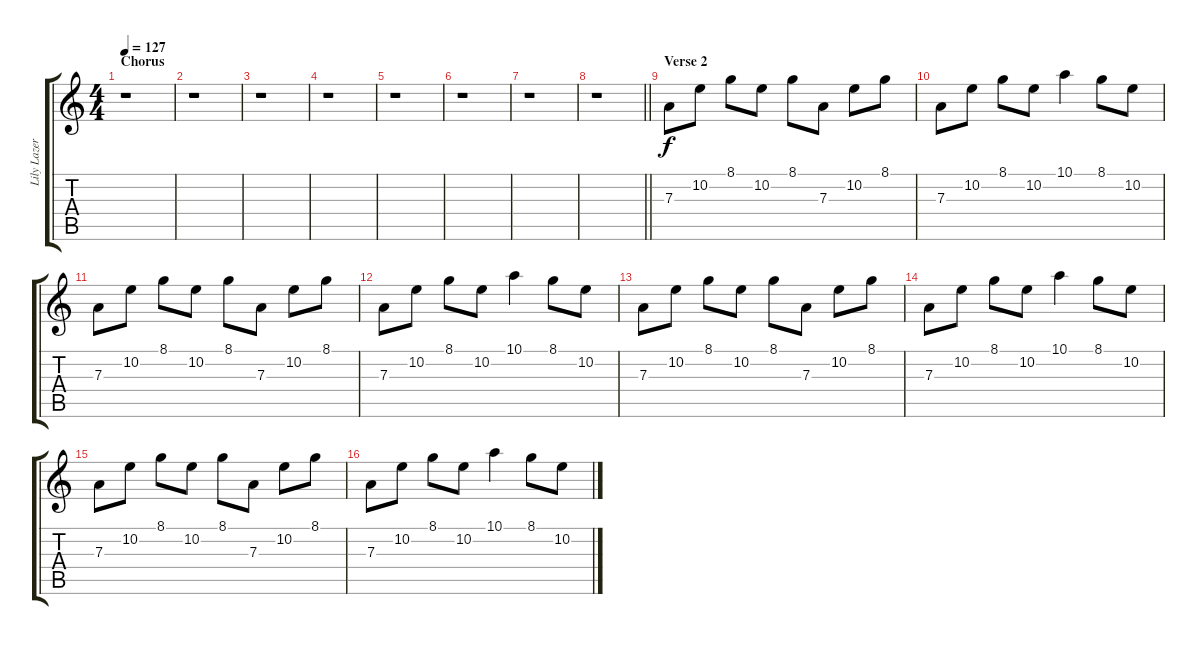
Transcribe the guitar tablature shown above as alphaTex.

\track ("Lily Lazer (Guitar)" "Lily Lazer") {instrument distortionguitar}
\staff {score tabs}
\tuning (B3 Gb3 D3 A2 E2 B1) {hide}
\ts (4 4)
\section ("" "Chorus")
\tempo 127
\clef g2
\ks c
r.1{dy f} |
r.1 |
r.1 |
r.1 |
r.1 |
r.1 |
r.1 |
\barLineRight lightlight
r.1 |
\section ("" "Verse 2")
7.3.8 10.2.8 8.1.8 10.2.8 8.1.8 7.3.8 10.2.8 8.1.8 |
7.3.8 10.2.8 8.1.8 10.2.8 10.1.4 8.1.8 10.2.8 |
7.3.8 10.2.8 8.1.8 10.2.8 8.1.8 7.3.8 10.2.8 8.1.8 |
7.3.8 10.2.8 8.1.8 10.2.8 10.1.4 8.1.8 10.2.8 |
7.3.8 10.2.8 8.1.8 10.2.8 8.1.8 7.3.8 10.2.8 8.1.8 |
7.3.8 10.2.8 8.1.8 10.2.8 10.1.4 8.1.8 10.2.8 |
7.3.8 10.2.8 8.1.8 10.2.8 8.1.8 7.3.8 10.2.8 8.1.8 |
7.3.8 10.2.8 8.1.8 10.2.8 10.1.4 8.1.8 10.2.8
